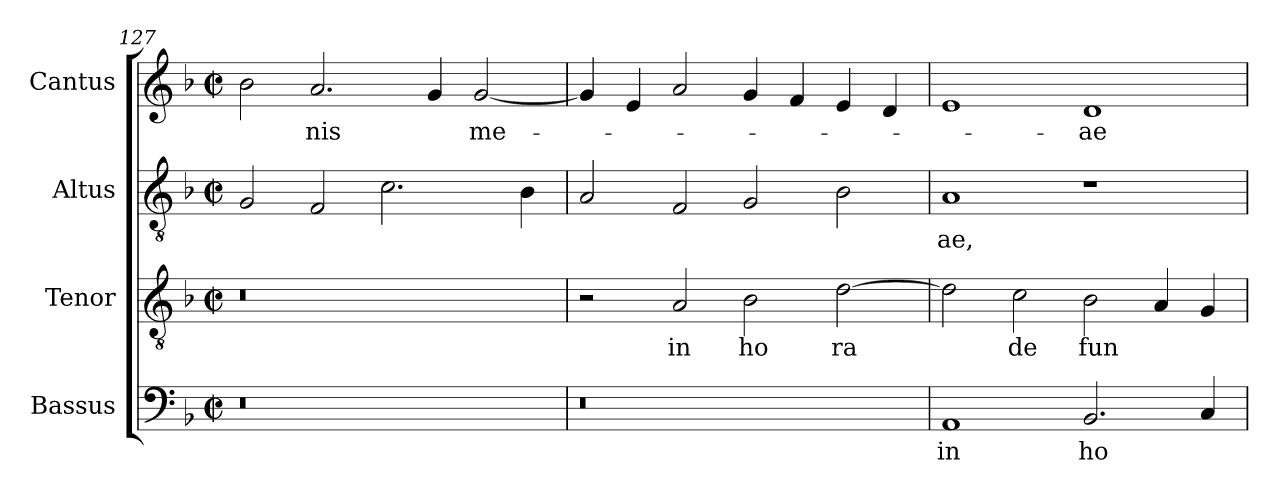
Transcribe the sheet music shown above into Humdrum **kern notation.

**kern	**text	**kern	**text	**kern	**text	**kern	**text
*part4	*part4	*part3	*part3	*part2	*part2	*part1	*part1
*staff4	*staff4	*staff3	*staff3	*staff2	*staff2	*staff1	*staff1
*I"Bassus	*	*I"Tenor	*	*I"Altus	*	*I"Cantus	*
*clefF4	*	*clefGv2	*	*clefGv2	*	*clefG2	*
*k[b-]	*	*k[b-]	*	*k[b-]	*	*k[b-]	*
*F:	*	*F:	*	*F:	*	*F:	*
*M2/2	*	*M2/2	*	*M2/2	*	*M2/2	*
*met(c|)	*	*met(c|)	*	*met(c|)	*	*met(c|)	*
=127	=127	=127	=127	=127	=127	=127	=127
0r	.	0r	.	2G/	.	2b-\	.
!	!	!	!	!	!	!	!LO:LY:b
.	.	.	.	2F/	.	2.a/	-nis
.	.	.	.	2.c\	.	.	.
.	.	.	.	.	.	4g/	.
!	!	!	!	!	!	!	!LO:LY:b
.	.	.	.	.	.	[<2g/	me-
.	.	.	.	4B-\	.	.	.
=128	=128	=128	=128	=128	=128	=128	=128
0r	.	2r	.	2A/	.	4g/]	.
.	.	.	.	.	.	4e/	.
!	!	!	!LO:LY:b:cj	!	!	!	!
.	.	2A/	in	2F/	.	2a/	.
!	!	!	!LO:LY:b:cj	!	!	!	!
.	.	2B-\	ho	2G/	.	4g/	.
.	.	.	.	.	.	4f/	.
!	!	!	!LO:LY:b:cj	!	!	!	!
.	.	[>2d\	ra	2B-\	.	4e/	.
.	.	.	.	.	.	4d/	.
=129	=129	=129	=129	=129	=129	=129	=129
!	!LO:LY:b:cj	!	!	!	!LO:LY:b:cj	!	!
1AA	in	2d\]	.	1A	ae,	1e	.
!	!	!	!LO:LY:b:cj	!	!	!	!
.	.	2c\	de	.	.	.	.
!	!LO:LY:b:cj	!	!LO:LY:b	!	!	!	!LO:LY:b:cj
2.BB-/	ho	2B-\	fun	1r	.	1d	-ae
.	.	4A/	.	.	.	.	.
4C/	.	4G/	.	.	.	.	.
=	=	=	=	=	=	=	=
*-	*-	*-	*-	*-	*-	*-	*-
